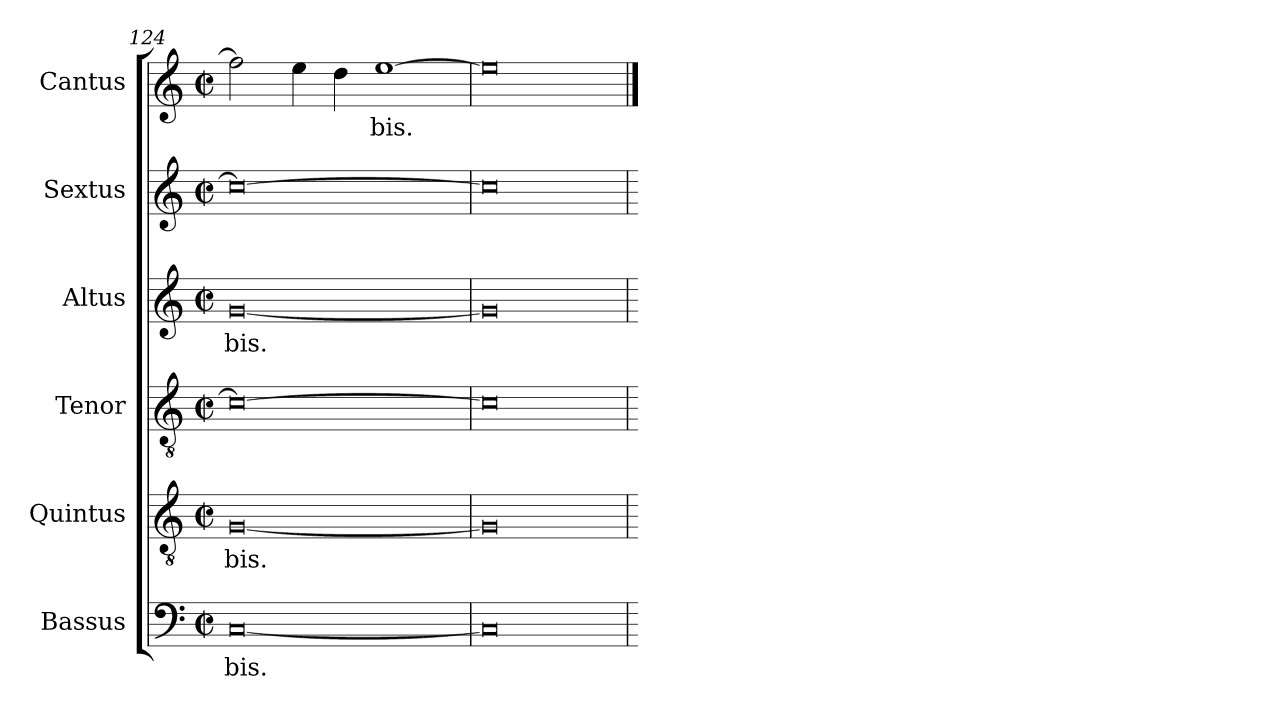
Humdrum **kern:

**kern	**text	**kern	**text	**kern	**kern	**text	**kern	**kern	**text
*part6	*part6	*part5	*part5	*part4	*part3	*part3	*part2	*part1	*part1
*staff6	*staff6	*staff5	*staff5	*staff4	*staff3	*staff3	*staff2	*staff1	*staff1
*I"Bassus	*	*I"Quintus	*	*I"Tenor	*I"Altus	*	*I"Sextus	*I"Cantus	*
*clefF4	*	*clefGv2	*	*clefGv2	*clefG2	*	*clefG2	*clefG2	*
*M2/2	*	*M2/2	*	*M2/2	*M2/2	*	*M2/2	*M2/2	*
*met(c|)	*	*met(c|)	*	*met(c|)	*met(c|)	*	*met(c|)	*met(c|)	*
=124	=124	=124	=124	=124	=124	=124	=124	=124	=124
!	!LO:LY:b:cj	!	!LO:LY:b:cj	!	!	!LO:LY:b:cj	!	!	!
[<0C	bis.	[<0G	-bis.	0c_>	[<0g	bis.	0cc_>	2ff\]	.
.	.	.	.	.	.	.	.	4ee\	.
.	.	.	.	.	.	.	.	4dd\	.
!	!	!	!	!	!	!	!	!	!LO:LY:b:cj
.	.	.	.	.	.	.	.	[>1ee	-bis.
=125	=125	=125	=125	=125	=125	=125	=125	=125	=125
0C]	.	0G]	.	0c]	0g]	.	0cc]	0ee]	.
=	==	=	==	=	=	==	=	==	==
*-	*-	*-	*-	*-	*-	*-	*-	*-	*-
